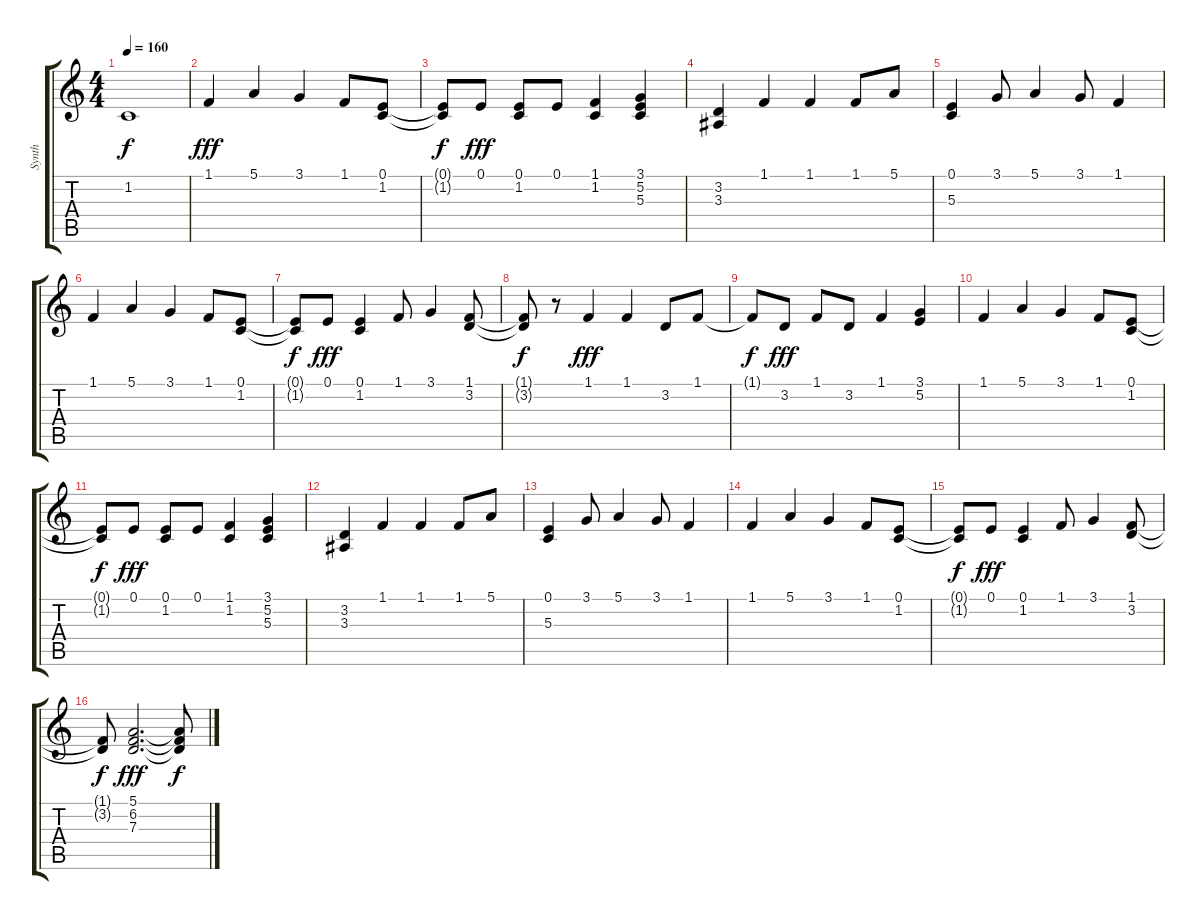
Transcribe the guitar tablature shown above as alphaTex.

\track ("Synth" "Synth") {instrument dulcimer}
\staff {score tabs}
\tuning (E4 B3 G3 D3 A2 E2) {hide}
\ts (4 4)
\tempo 160
\clef g2
\ks c
1.2{t}.1{dy f} |
1.1.4{dy fff} 5.1.4 3.1.4 1.1.8 (0.1 1.2).8 |
(0.1{t} 1.2{t}).8{dy f} 0.1.8{dy fff} (0.1 1.2).8 0.1.8 (1.1 1.2).4 (3.1 5.2 5.3).4 |
(3.2 3.3).4 1.1.4 1.1.4 1.1.8 5.1.8 |
(0.1 5.3).4 3.1.8 5.1.4 3.1.8 1.1.4 |
1.1.4 5.1.4 3.1.4 1.1.8 (0.1 1.2).8 |
(0.1{t} 1.2{t}).8{dy f} 0.1.8{dy fff} (0.1 1.2).4 1.1.8 3.1.4 (1.1 3.2).8 |
(1.1{t} 3.2{t}).8{dy f} r.8 1.1.4{dy fff} 1.1.4 3.2.8 1.1.8 |
1.1{t}.8{dy f} 3.2.8{dy fff} 1.1.8 3.2.8 1.1.4 (3.1 5.2).4 |
1.1.4 5.1.4 3.1.4 1.1.8 (0.1 1.2).8 |
(0.1{t} 1.2{t}).8{dy f} 0.1.8{dy fff} (0.1 1.2).8 0.1.8 (1.1 1.2).4 (3.1 5.2 5.3).4 |
(3.2 3.3).4 1.1.4 1.1.4 1.1.8 5.1.8 |
(0.1 5.3).4 3.1.8 5.1.4 3.1.8 1.1.4 |
1.1.4 5.1.4 3.1.4 1.1.8 (0.1 1.2).8 |
(0.1{t} 1.2{t}).8{dy f} 0.1.8{dy fff} (0.1 1.2).4 1.1.8 3.1.4 (1.1 3.2).8 |
(1.1{t} 3.2{t}).8{dy f} (5.1 6.2 7.3).2{d dy fff} (5.1{t} 6.2{t} 7.3{t}).8{dy f}
